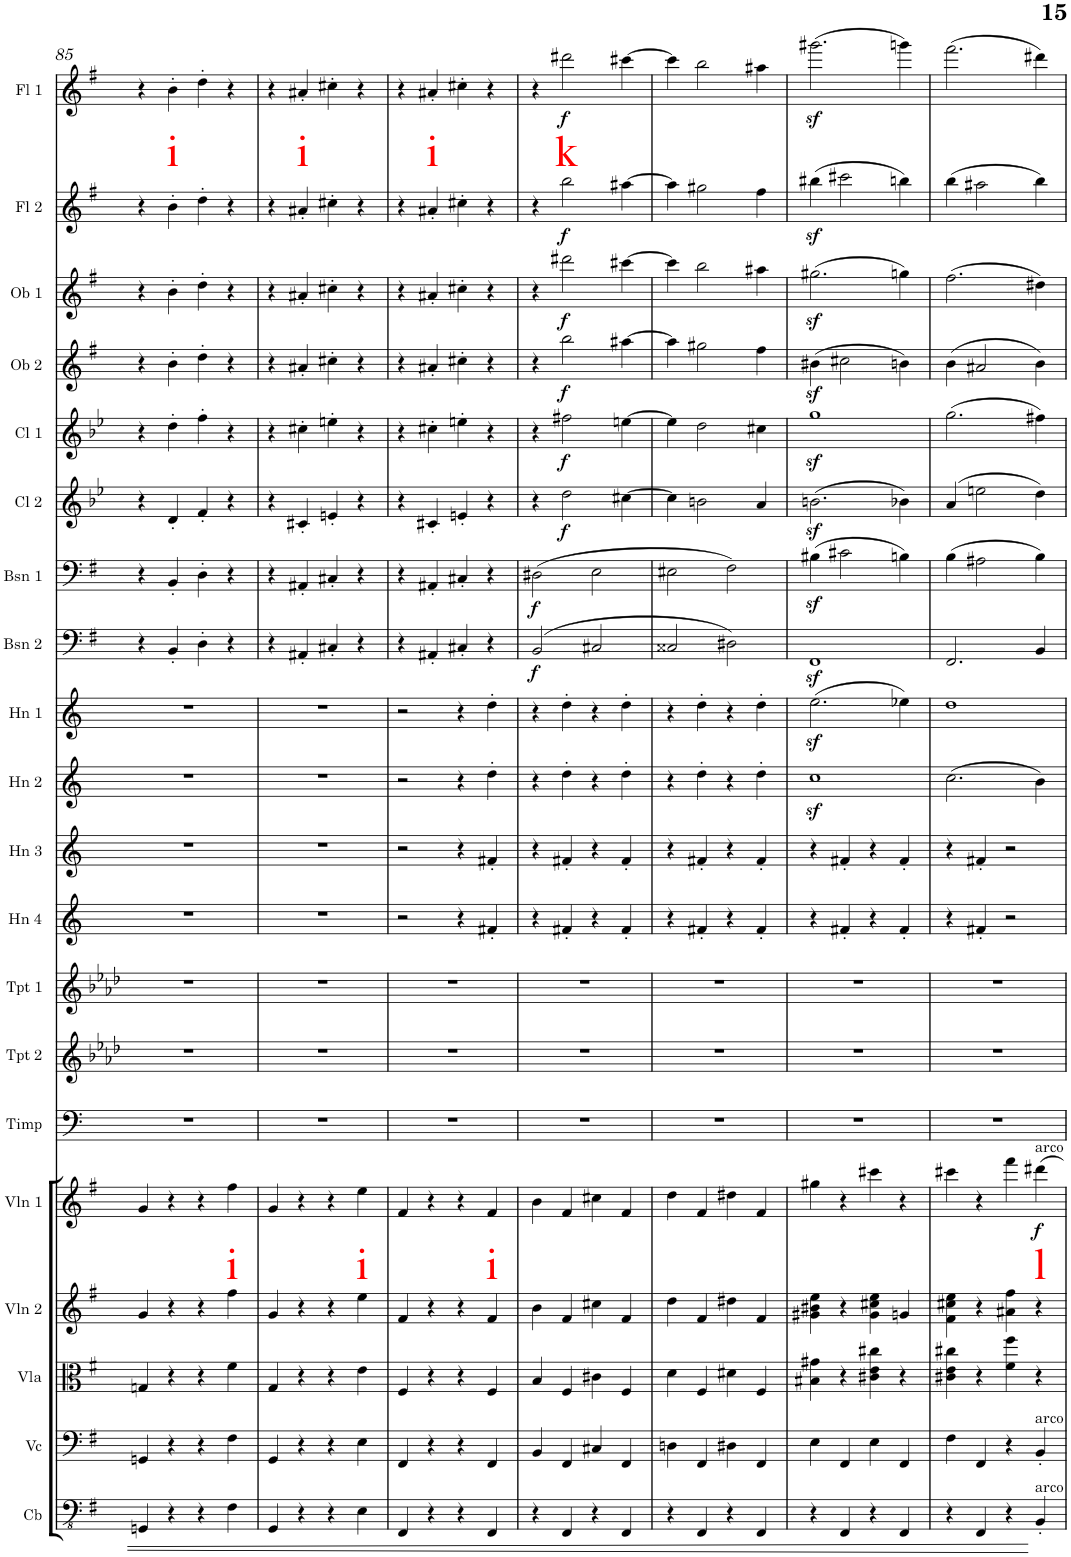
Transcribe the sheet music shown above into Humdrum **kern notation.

**kern	**kern	**kern	**kern	**kern	**text	**dynam	**kern	**kern	**kern	**kern	**kern	**kern	**kern	**kern	**dynam	**kern	**dynam	**kern	**dynam	**kern	**dynam	**kern	**dynam	**kern	**dynam	**kern	**dynam	**kern	**text	**dynam
*part20	*part19	*part18	*part17	*part16	*part16	*part16	*part15	*part14	*part13	*part12	*part11	*part10	*part9	*part8	*part8	*part7	*part7	*part6	*part6	*part5	*part5	*part4	*part4	*part3	*part3	*part2	*part2	*part1	*part1	*part1
*staff20	*staff19	*staff18	*staff17	*staff16	*staff16	*staff16	*staff15	*staff14	*staff13	*staff12	*staff11	*staff10	*staff9	*staff8	*staff8	*staff7	*staff7	*staff6	*staff6	*staff5	*staff5	*staff4	*staff4	*staff3	*staff3	*staff2	*staff2	*staff1	*staff1	*staff1
*I"Contrabass	*I"Violoncello	*I"Viola	*I"Violin 2	*I"Violin 1	*	*	*I"Timpani	*I"E Trumpet 2	*I"E Trumpet 1	*I"C Horn 4	*I"C Horn 3	*I"E Horn 2	*I"E Horn 1	*I"Bassoon 2	*	*I"Bassoon 1	*	*I"A Clarinet 2	*	*I"A Clarinet 1	*	*I"Oboe 2	*	*I"Oboe 1	*	*I"Flute 2	*	*I"Flute 1	*	*
*I'Cb	*I'Vc	*I'Vla	*I'Vln 2	*I'Vln 1	*	*	*I'Timp	*I'Tpt 2	*I'Tpt 1	*I'Hn 4	*I'Hn 3	*I'Hn 2	*I'Hn 1	*I'Bsn 2	*	*I'Bsn 1	*	*I'Cl 2	*	*I'Cl 1	*	*I'Ob 2	*	*I'Ob 1	*	*I'Fl 2	*	*I'Fl 1	*	*
!!LO:PB:g=z
*clefFv4	*clefF4	*clefC3	*clefG2	*clefG2	*	*	*clefF4	*clefG2	*clefG2	*clefG2	*clefG2	*clefG2	*clefG2	*clefF4	*	*clefF4	*	*clefG2	*	*clefG2	*	*clefG2	*	*clefG2	*	*clefG2	*	*clefG2	*	*
*	*	*	*	*	*	*	*	*Trd-2c-4	*Trd-2c-4	*Trd7c12	*Trd7c12	*Trd5c8	*Trd5c8	*	*	*	*	*Trd2c3	*	*Trd2c3	*	*	*	*	*	*	*	*	*	*
*k[f#]	*k[f#]	*k[f#]	*k[f#]	*k[f#]	*	*	*k[]	*k[b-e-a-d-]	*k[b-e-a-d-]	*k[]	*k[]	*k[]	*k[]	*k[f#]	*	*k[f#]	*	*k[b-e-]	*	*k[b-e-]	*	*k[f#]	*	*k[f#]	*	*k[f#]	*	*k[f#]	*	*
*M2/2	*M2/2	*M2/2	*M2/2	*M2/2	*	*	*M2/2	*M2/2	*M2/2	*M2/2	*M2/2	*M2/2	*M2/2	*M2/2	*	*M2/2	*	*M2/2	*	*M2/2	*	*M2/2	*	*M2/2	*	*M2/2	*	*M2/2	*	*
*met(c|)	*met(c|)	*met(c|)	*met(c|)	*met(c|)	*	*	*met(c|)	*met(c|)	*met(c|)	*met(c|)	*met(c|)	*met(c|)	*met(c|)	*met(c|)	*	*met(c|)	*	*met(c|)	*	*met(c|)	*	*met(c|)	*	*met(c|)	*	*met(c|)	*	*met(c|)	*	*
=85	=85	=85	=85	=85	=85	=85	=85	=85	=85	=85	=85	=85	=85	=85	=85	=85	=85	=85	=85	=85	=85	=85	=85	=85	=85	=85	=85	=85	=85	=85
4GGGn/	4GGn/	4Gn/	4g/	4g/	.	.	1r	1r	1r	1r	1r	1r	1r	4r	.	4r	.	4r	.	4r	.	4r	.	4r	.	4r	.	4r	.	.
!	!	!	!	!	!	!	!	!	!	!	!	!	!	!	!	!	!	!	!	!	!	!	!	!	!	!	!	!	!LO:LY:b:color=#FF0000	!
4r	4r	4r	4r	4r	.	.	.	.	.	.	.	.	.	4BB'/	.	4BB'/	.	4d'/	.	4dd'\	.	4b'\	.	4b'\	.	4b'\	.	4b'\	i	.
4r	4r	4r	4r	4r	.	.	.	.	.	.	.	.	.	4D'\	.	4D'\	.	4f'/	.	4ff'\	.	4dd'\	.	4dd'\	.	4dd'\	.	4dd'\	.	.
!	!	!	!	!	!LO:LY:b:color=#FF0000	!	!	!	!	!	!	!	!	!	!	!	!	!	!	!	!	!	!	!	!	!	!	!	!	!
4FF#\	4F#\	4f#\	4ff#\	4ff#\	i	.	.	.	.	.	.	.	.	4r	.	4r	.	4r	.	4r	.	4r	.	4r	.	4r	.	4r	.	.
=86	=86	=86	=86	=86	=86	=86	=86	=86	=86	=86	=86	=86	=86	=86	=86	=86	=86	=86	=86	=86	=86	=86	=86	=86	=86	=86	=86	=86	=86	=86
4GGG/	4GG/	4G/	4g/	4g/	.	.	1r	1r	1r	1r	1r	1r	1r	4r	.	4r	.	4r	.	4r	.	4r	.	4r	.	4r	.	4r	.	.
!	!	!	!	!	!	!	!	!	!	!	!	!	!	!	!	!	!	!	!	!	!	!	!	!	!	!	!	!	!LO:LY:b:color=#FF0000	!
4r	4r	4r	4r	4r	.	.	.	.	.	.	.	.	.	4AA#X'/	.	4AA#X'/	.	4c#X'/	.	4cc#X'\	.	4a#X'/	.	4a#X'/	.	4a#X'/	.	4a#X'/	i	.
4r	4r	4r	4r	4r	.	.	.	.	.	.	.	.	.	4C#X'/	.	4C#X'/	.	4en'/	.	4een'\	.	4cc#X'\	.	4cc#X'\	.	4cc#X'\	.	4cc#X'\	.	.
!	!	!	!	!	!LO:LY:b:color=#FF0000	!	!	!	!	!	!	!	!	!	!	!	!	!	!	!	!	!	!	!	!	!	!	!	!	!
4EE\	4E\	4e\	4ee\	4ee\	i	.	.	.	.	.	.	.	.	4r	.	4r	.	4r	.	4r	.	4r	.	4r	.	4r	.	4r	.	.
=87	=87	=87	=87	=87	=87	=87	=87	=87	=87	=87	=87	=87	=87	=87	=87	=87	=87	=87	=87	=87	=87	=87	=87	=87	=87	=87	=87	=87	=87	=87
4FFF#/	4FF#/	4F#/	4f#/	4f#/	.	.	1r	1r	1r	2r	2r	2r	2r	4r	.	4r	.	4r	.	4r	.	4r	.	4r	.	4r	.	4r	.	.
!	!	!	!	!	!	!	!	!	!	!	!	!	!	!	!	!	!	!	!	!	!	!	!	!	!	!	!	!	!LO:LY:b:color=#FF0000	!
4r	4r	4r	4r	4r	.	.	.	.	.	.	.	.	.	4AA#X'/	.	4AA#X'/	.	4c#X'/	.	4cc#X'\	.	4a#X'/	.	4a#X'/	.	4a#X'/	.	4a#X'/	i	.
4r	4r	4r	4r	4r	.	.	.	.	.	4r	4r	4r	4r	4C#X'/	.	4C#X'/	.	4en'/	.	4een'\	.	4cc#X'\	.	4cc#X'\	.	4cc#X'\	.	4cc#X'\	.	.
!	!	!	!	!	!LO:LY:b:color=#FF0000	!	!	!	!	!	!	!	!	!	!	!	!	!	!	!	!	!	!	!	!	!	!	!	!	!
4FFF#/	4FF#/	4F#/	4f#/	4f#/	i	.	.	.	.	4f#X'/	4f#X'/	4dd'\	4dd'\	4r	.	4r	.	4r	.	4r	.	4r	.	4r	.	4r	.	4r	.	.
=88	=88	=88	=88	=88	=88	=88	=88	=88	=88	=88	=88	=88	=88	=88	=88	=88	=88	=88	=88	=88	=88	=88	=88	=88	=88	=88	=88	=88	=88	=88
!	!	!	!	!	!	!	!	!	!	!	!	!	!	!	!LO:DY:b	!	!LO:DY:b	!	!	!	!	!	!	!	!	!	!	!	!	!
4r	4BB/	4B/	4b\	4b\	.	.	1r	1r	1r	4r	4r	4r	4r	(2BB/	f	(2D#X\	f	4r	.	4r	.	4r	.	4r	.	4r	.	4r	.	.
!	!	!	!	!	!	!	!	!	!	!	!	!	!	!	!	!	!	!	!LO:DY:b	!	!LO:DY:b	!	!LO:DY:b	!	!LO:DY:b	!	!LO:DY:b	!	!LO:LY:b:color=#FF0000	!LO:DY:b
4FFF#/	4FF#/	4F#/	4f#/	4f#/	.	.	.	.	.	4f#X'/	4f#X'/	4dd'\	4dd'\	.	.	.	.	2dd\	f	2ff#X\	f	2bb\	f	2ddd#X\	f	2bb\	f	2ddd#X\	k	f
4r	4C#X/	4c#X\	4cc#X\	4cc#X\	.	.	.	.	.	4r	4r	4r	4r	2C#X/	.	2E\	.	.	.	.	.	.	.	.	.	.	.	.	.	.
4FFF#/	4FF#/	4F#/	4f#/	4f#/	.	.	.	.	.	4f#'/	4f#'/	4dd'\	4dd'\	.	.	.	.	[4cc#X\	.	[4een\	.	[4aa#X\	.	[4ccc#X\	.	[4aa#X\	.	[4ccc#X\	.	.
=89	=89	=89	=89	=89	=89	=89	=89	=89	=89	=89	=89	=89	=89	=89	=89	=89	=89	=89	=89	=89	=89	=89	=89	=89	=89	=89	=89	=89	=89	=89
4r	4Dn\	4d\	4dd\	4dd\	.	.	1r	1r	1r	4r	4r	4r	4r	2C##X/	.	2E#X\	.	4cc#\]	.	4ee\]	.	4aa#\]	.	4ccc#\]	.	4aa#\]	.	4ccc#\]	.	.
4FFF#/	4FF#/	4F#/	4f#/	4f#/	.	.	.	.	.	4f#X'/	4f#X'/	4dd'\	4dd'\	.	.	.	.	2bn\	.	2dd\	.	2gg#X\	.	2bb\	.	2gg#X\	.	2bb\	.	.
4r	4D#X\	4d#X\	4dd#X\	4dd#X\	.	.	.	.	.	4r	4r	4r	4r	2D#X\)	.	2F#\)	.	.	.	.	.	.	.	.	.	.	.	.	.	.
4FFF#/	4FF#/	4F#/	4f#/	4f#/	.	.	.	.	.	4f#'/	4f#'/	4dd'\	4dd'\	.	.	.	.	4a/	.	4cc#X\	.	4ff#\	.	4aa#X\	.	4ff#\	.	4aa#X\	.	.
=90	=90	=90	=90	=90	=90	=90	=90	=90	=90	=90	=90	=90	=90	=90	=90	=90	=90	=90	=90	=90	=90	=90	=90	=90	=90	=90	=90	=90	=90	=90
4r	4E\	4B#X\ 4g#X\	4g#X\ 4b#X\ 4ee\	4gg#X\	.	.	1r	1r	1r	4r	4r	1ccz<	(2.eez<\	1FF#z<	.	(4B#Xz<\	.	(2.bnz<\	.	1ggz<	.	(4b#Xz<\	.	(2.gg#Xz<\	.	(4bb#Xz<\	.	(2.ggg#Xz<\	.	.
4FFF#/	4FF#/	4r	4r	4r	.	.	.	.	.	4f#X'/	4f#X'/	.	.	.	.	2c#X\	.	.	.	.	.	2cc#X\	.	.	.	2ccc#X\	.	.	.	.
4r	4E\	4c#X\ 4e\ 4cc#X\	4g#\ 4cc#X\ 4ee\	4ccc#X\	.	.	.	.	.	4r	4r	.	.	.	.	.	.	.	.	.	.	.	.	.	.	.	.	.	.	.
4FFF#/	4FF#/	4r	4gn/	4r	.	.	.	.	.	4f#'/	4f#'/	.	4ee-X\)	.	.	4Bn\)	.	4b-X\)	.	.	.	4bn\)	.	4ggn\)	.	4bbn\)	.	4gggn\)	.	.
=91	=91	=91	=91	=91	=91	=91	=91	=91	=91	=91	=91	=91	=91	=91	=91	=91	=91	=91	=91	=91	=91	=91	=91	=91	=91	=91	=91	=91	=91	=91
4r	4F#\	4c#X\ 4e\ 4cc#X\	4f#\ 4cc#X\ 4ee\	4ccc#X\	.	.	1r	1r	1r	4r	4r	(2.cc\	1dd	2.FF#/	.	(4B\	.	(4a/	.	(2.gg\	.	(4b\	.	(2.ff#\	.	(4bb\	.	(2.fff#\	.	.
4FFF#/	4FF#/	4r	4r	4r	.	.	.	.	.	4f#X'/	4f#X'/	.	.	.	.	2A#X\	.	2een\	.	.	.	2a#X/	.	.	.	2aa#X\	.	.	.	.
4r	4r	4f#\ 4ff#\	4a#X\ 4ff#\	4fff#\	.	.	.	.	.	2r	2r	.	.	.	.	.	.	.	.	.	.	.	.	.	.	.	.	.	.	.
!	!	!	!	!LO:TX:a:t=arco	!	!	!	!	!	!	!	!	!	!	!	!	!	!	!	!	!	!	!	!	!	!	!	!	!	!
!	!LO:TX:a:t=arco	!	!	!	!	!	!	!	!	!	!	!	!	!	!	!	!	!	!	!	!	!	!	!	!	!	!	!	!	!
!LO:TX:a:t=arco	!	!	!	!	!	!	!	!	!	!	!	!	!	!	!	!	!	!	!	!	!	!	!	!	!	!	!	!	!	!
!	!	!	!	!	!LO:LY:b:color=#FF0000	!LO:DY:b	!	!	!	!	!	!	!	!	!	!	!	!	!	!	!	!	!	!	!	!	!	!	!	!
4BBB'/	4BB'/	4r	4r	4ddd#X\	l	f	.	.	.	.	.	4b\)	.	4BB/	.	4B\)	.	4dd\)	.	4ff#X\)	.	4b\)	.	4dd#X\)	.	4bb\)	.	4ddd#X\)	.	.
=	=	=	=	=	=	=	=	=	=	=	=	=	=	=	=	=	=	=	=	=	=	=	=	=	=	=	=	=	=	=
*-	*-	*-	*-	*-	*-	*-	*-	*-	*-	*-	*-	*-	*-	*-	*-	*-	*-	*-	*-	*-	*-	*-	*-	*-	*-	*-	*-	*-	*-	*-
